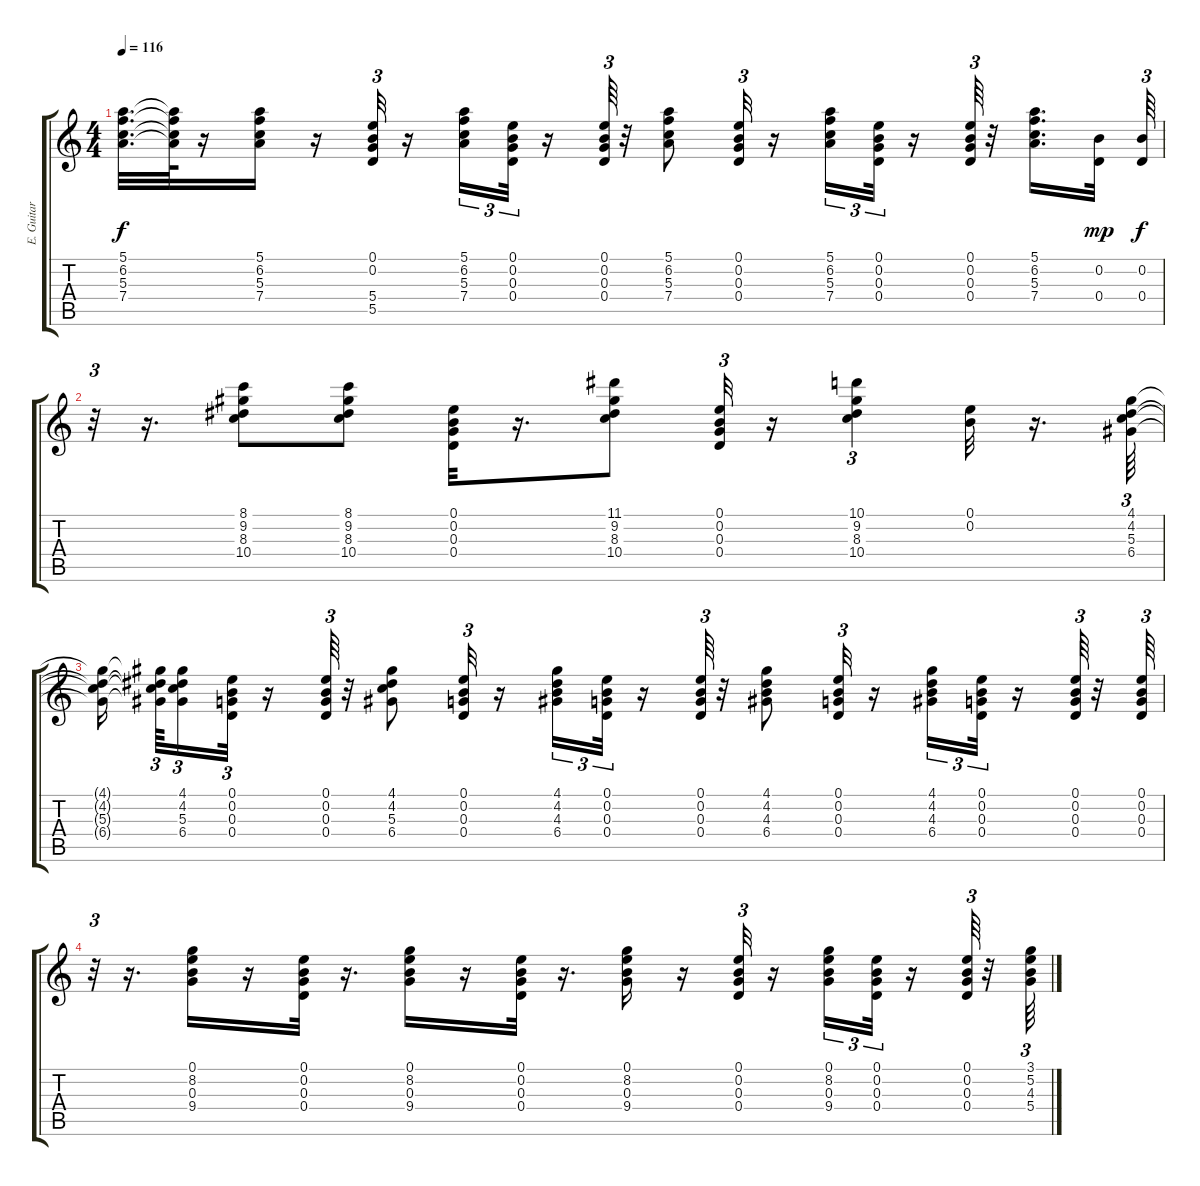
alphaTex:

\track ("E. Guitar" "E. Guitar") {instrument electricguitarjazz}
\staff {score tabs}
\tuning (E4 B3 G3 D3 A2 E2) {hide}
\ts (4 4)
\tempo 116
\clef g2
\ks c
(5.1{t} 6.2{t} 5.3{t} 7.4{t}).32{d dy f} (5.1{t} 6.2{t} 5.3{t} 7.4{t}).64 r.16 (5.1 6.2 5.3 7.4).16 r.16 (0.1 0.2 5.4 5.5).32{tu (3 2)} r.16 (5.1 6.2 5.3 7.4).16{tu (3 2)} (0.1 0.2 0.3 0.4).32{tu (3 2)} r.16 (0.1 0.2 0.3 0.4).64{tu (3 2)} r.32 (5.1 6.2 5.3 7.4).8 (0.1 0.2 0.3 0.4).32{tu (3 2)} r.16 (5.1 6.2 5.3 7.4).16{tu (3 2)} (0.1 0.2 0.3 0.4).32{tu (3 2)} r.16 (0.1 0.2 0.3 0.4).64{tu (3 2)} r.32 (5.1 6.2 5.3 7.4).16{d} (0.2 0.4).32{dy mp} (0.2 0.4).64{tu (3 2) dy f} |
r.32{tu (3 2)} r.16{d} (8.1 9.2 8.3 10.4).8 (8.1 9.2 8.3 10.4).8 (0.1 0.2 0.3 0.4).32 r.16{d} (11.1 9.2 8.3 10.4).8 (0.1 0.2 0.3 0.4).32{tu (3 2)} r.16 (10.1 9.2 8.3 10.4).4{tu (3 2)} (0.1 0.2).32 r.16{d} (4.1 4.2 5.3 6.4).64{tu (3 2)} |
(4.1{t} 4.2{t} 5.3{t} 6.4{t}).16 (4.1{t} 4.2{t} 5.3{t} 6.4{t}).64{tu (3 2)} (4.1 4.2 5.3 6.4).16{tu (3 2)} (0.1 0.2 0.3 0.4).32{tu (3 2)} r.16 (0.1 0.2 0.3 0.4).64{tu (3 2)} r.32 (4.1 4.2 5.3 6.4).8 (0.1 0.2 0.3 0.4).32{tu (3 2)} r.16 (4.1 4.2 4.3 6.4).16{tu (3 2)} (0.1 0.2 0.3 0.4).32{tu (3 2)} r.16 (0.1 0.2 0.3 0.4).64{tu (3 2)} r.32 (4.1 4.2 4.3 6.4).8 (0.1 0.2 0.3 0.4).32{tu (3 2)} r.16 (4.1 4.2 4.3 6.4).16{tu (3 2)} (0.1 0.2 0.3 0.4).32{tu (3 2)} r.16 (0.1 0.2 0.3 0.4).64{tu (3 2)} r.32 (0.1 0.2 0.3 0.4).64{tu (3 2)} |
r.32{tu (3 2)} r.16{d} (0.1 8.2 0.3 9.4).16 r.16 (0.1 0.2 0.3 0.4).32 r.16{d} (0.1 8.2 0.3 9.4).16 r.16 (0.1 0.2 0.3 0.4).32 r.16{d} (0.1 8.2 0.3 9.4).16 r.16 (0.1 0.2 0.3 0.4).32{tu (3 2)} r.16 (0.1 8.2 0.3 9.4).16{tu (3 2)} (0.1 0.2 0.3 0.4).32{tu (3 2)} r.16 (0.1 0.2 0.3 0.4).64{tu (3 2)} r.32 (3.1 5.2 4.3 5.4).64{tu (3 2)}
